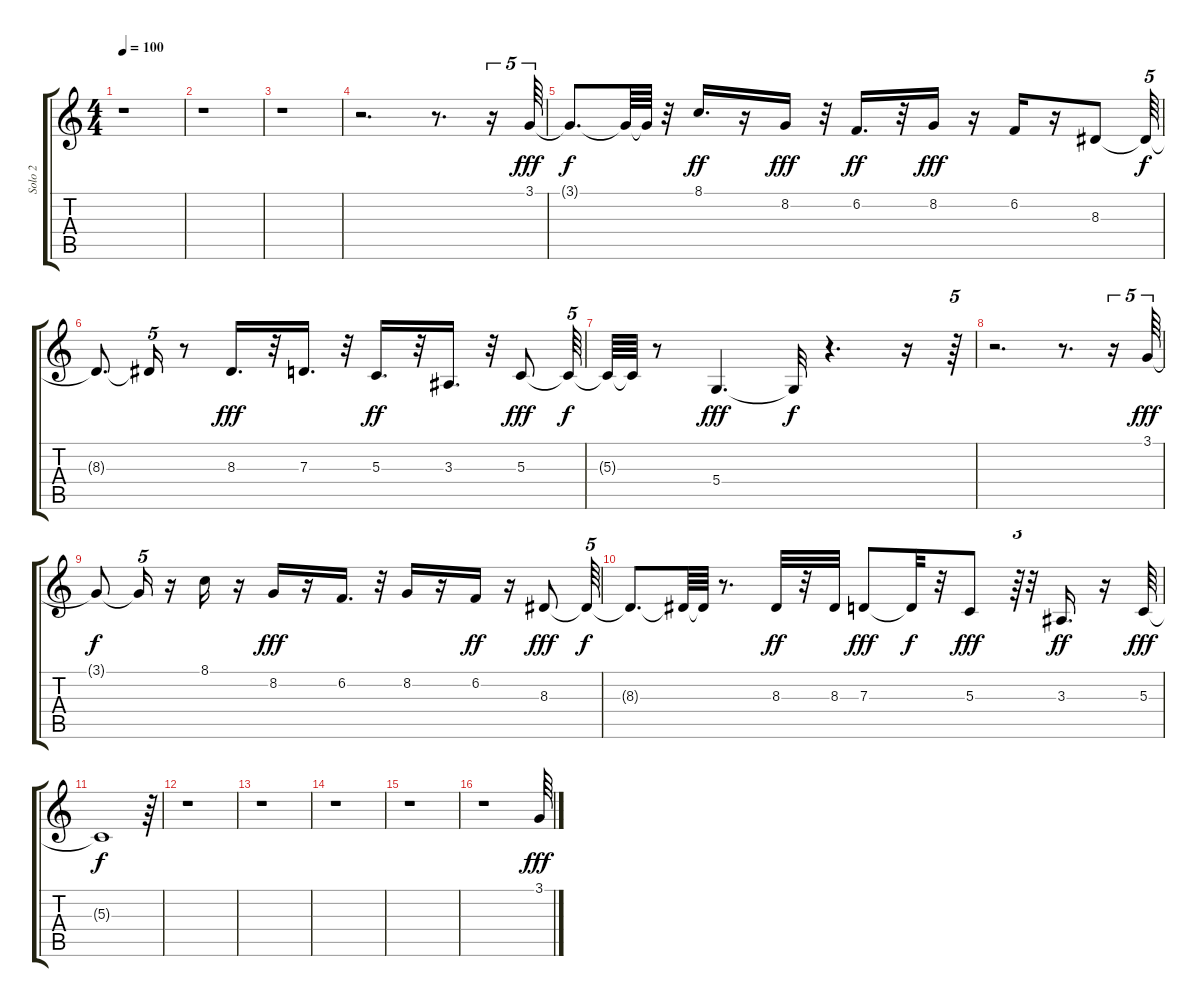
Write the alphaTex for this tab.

\track ("Solo 2" "Solo 2") {instrument fx8scifi}
\staff {score tabs}
\tuning (E4 B3 G3 D3 A2 E2) {hide}
\ts (4 4)
\tempo 100
\clef g2
\ks c
r.1{dy f} |
r.1 |
r.1 |
r.2{d} r.8{d} r.16{tu (5 4)} 3.1.64{tu (5 4) dy fff} |
3.1{t}.8{d dy f} 3.1{t}.64 3.1{t}.64 r.32 8.1.16{d dy ff} r.16 8.2.16{dy fff} r.32 6.2.16{d dy ff} r.32 8.2.16{dy fff} r.16 6.2.16 r.16 8.3.8 8.3{t}.64{tu (5 4) dy f} |
8.3{t}.8{d} 8.3{t}.16{tu (5 4)} r.8 8.3.16{d dy fff} r.32 7.3.16{d} r.32 5.3.16{d dy ff} r.32 3.3.16{d} r.32 5.3.8{dy fff} 5.3{t}.64{tu (5 4) dy f} |
5.3{t}.64 5.3{t}.64 r.8 5.4.4{d dy fff} 5.4{t}.32{dy f} r.4{d} r.16 r.64{tu (5 4)} |
r.2{d} r.8{d} r.16{tu (5 4)} 3.1.64{tu (5 4) dy fff} |
3.1{t}.8{dy f} 3.1{t}.16{tu (5 4)} r.16 8.1.16 r.16 8.2.16{dy fff} r.16 6.2.16{d} r.32 8.2.16 r.16 6.2.16{dy ff} r.16 8.3.8{dy fff} 8.3{t}.64{tu (5 4) dy f} |
8.3{t}.8{d} 8.3{t}.64 8.3{t}.64 r.8{d} 8.3.32{dy ff} r.32 8.3.32 7.3.8{dy fff} 7.3{t}.32{dy f} r.32 5.3.8{dy fff} r.64{tu (3 2)} r.32 3.3.16{d dy ff} r.16 5.3.64{dy fff} |
5.3{t}.1{dy f} r.64 |
r.1 |
r.1 |
r.1 |
r.1 |
r.1 3.1.64{dy fff}
